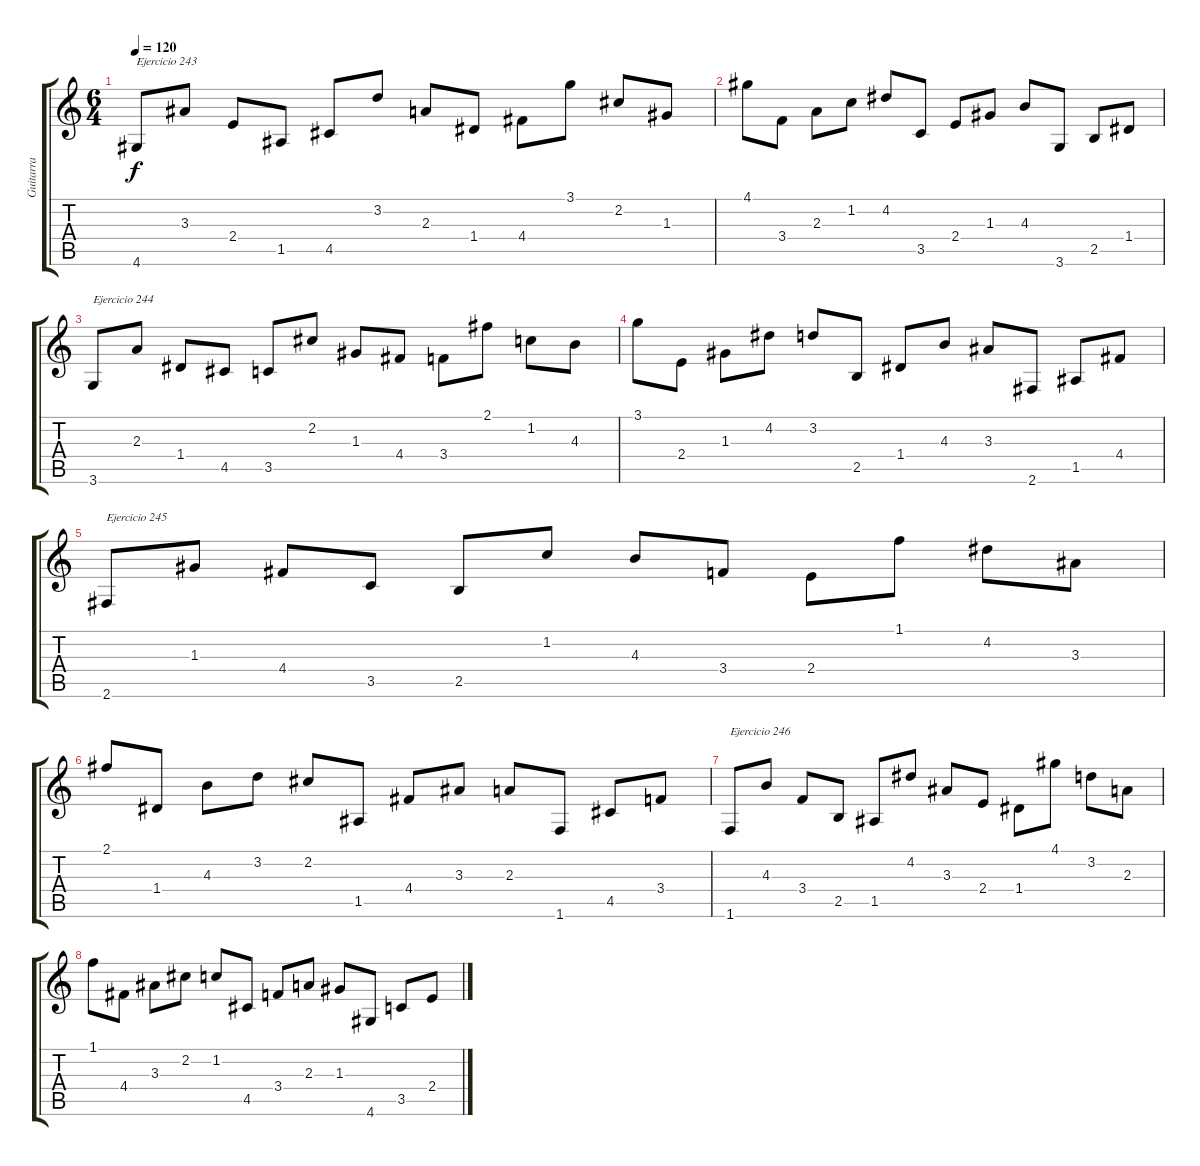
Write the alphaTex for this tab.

\track ("Guitarra " "Guitarra ") {instrument acousticguitarnylon}
\staff {score tabs}
\tuning (E4 B3 G3 D3 A2 E2) {hide}
\ts (6 4)
\tempo 120
\clef g2
\ks c
4.6.8{txt "Ejercicio 243" dy f} 3.3.8 2.4.8 1.5.8 4.5.8 3.2.8 2.3.8 1.4.8 4.4.8 3.1.8 2.2.8 1.3.8 |
4.1.8 3.4.8 2.3.8 1.2.8 4.2.8 3.5.8 2.4.8 1.3.8 4.3.8 3.6.8 2.5.8 1.4.8 |
3.6.8{txt "Ejercicio 244"} 2.3.8 1.4.8 4.5.8 3.5.8 2.2.8 1.3.8 4.4.8 3.4.8 2.1.8 1.2.8 4.3.8 |
3.1.8 2.4.8 1.3.8 4.2.8 3.2.8 2.5.8 1.4.8 4.3.8 3.3.8 2.6.8 1.5.8 4.4.8 |
2.6.8{txt "Ejercicio 245"} 1.3.8 4.4.8 3.5.8 2.5.8 1.2.8 4.3.8 3.4.8 2.4.8 1.1.8 4.2.8 3.3.8 |
2.1.8 1.4.8 4.3.8 3.2.8 2.2.8 1.5.8 4.4.8 3.3.8 2.3.8 1.6.8 4.5.8 3.4.8 |
1.6.8{txt "Ejercicio 246"} 4.3.8 3.4.8 2.5.8 1.5.8 4.2.8 3.3.8 2.4.8 1.4.8 4.1.8 3.2.8 2.3.8 |
1.1.8 4.4.8 3.3.8 2.2.8 1.2.8 4.5.8 3.4.8 2.3.8 1.3.8 4.6.8 3.5.8 2.4.8
